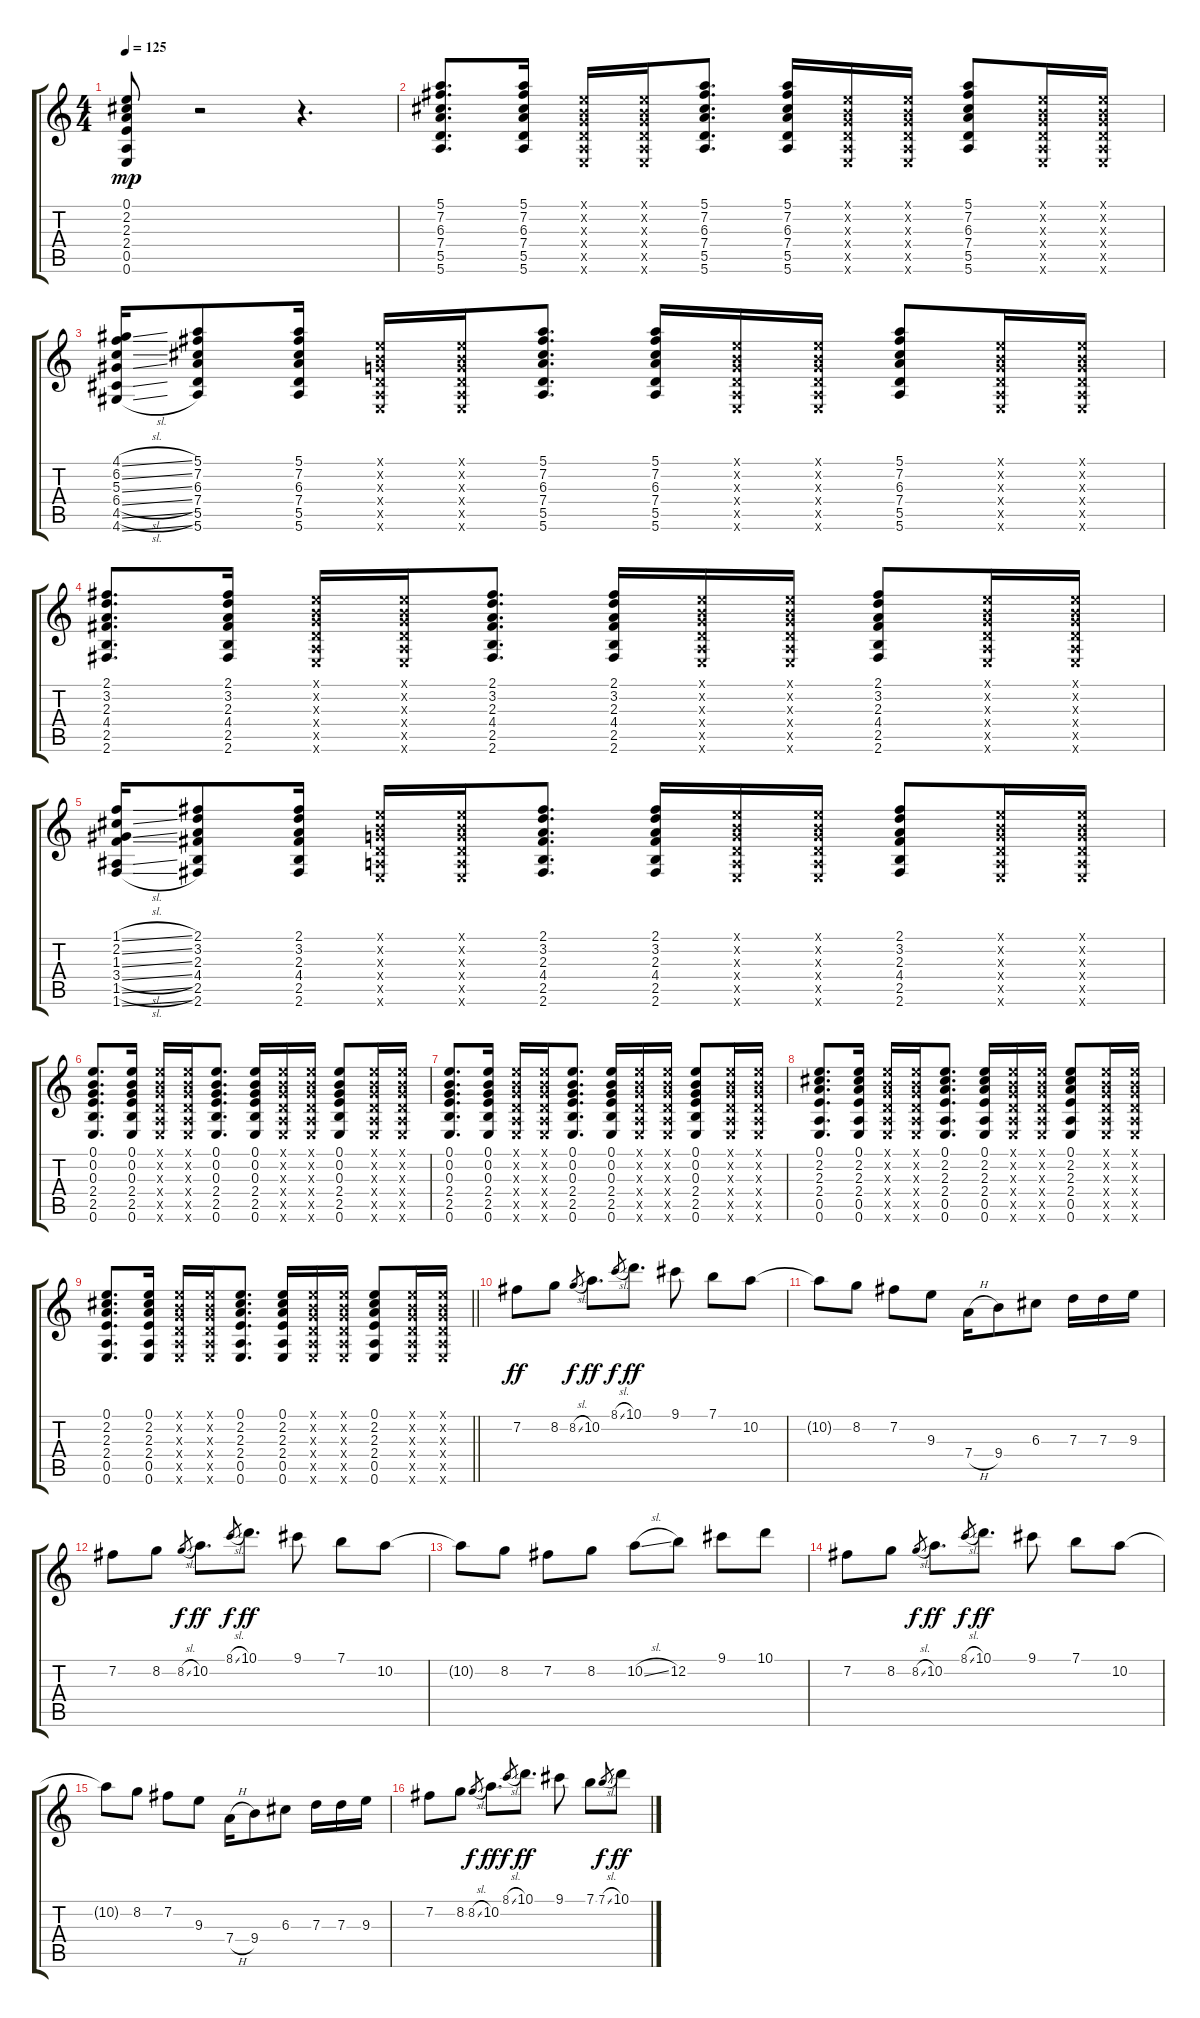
\track "" {instrument acousticguitarsteel}
\staff {score tabs}
\tuning (E4 B3 G3 D3 A2 E2) {hide}
\ts (4 4)
\tempo 125
\clef g2
\ks c
(0.1 2.2 2.3 2.4 0.5 0.6).8{dy mp} r.2 r.4{d} |
(5.1 7.2 6.3 7.4 5.5 5.6).8{d} (5.1 7.2 6.3 7.4 5.5 5.6).16 (0.1{x} 0.2{x} 0.3{x} 0.4{x} 0.5{x} 0.6{x}).16 (0.1{x} 0.2{x} 0.3{x} 0.4{x} 0.5{x} 0.6{x}).16 (5.1 7.2 6.3 7.4 5.5 5.6).8{d} (5.1 7.2 6.3 7.4 5.5 5.6).16 (0.1{x} 0.2{x} 0.3{x} 0.4{x} 0.5{x} 0.6{x}).16 (0.1{x} 0.2{x} 0.3{x} 0.4{x} 0.5{x} 0.6{x}).16 (5.1 7.2 6.3 7.4 5.5 5.6).8 (0.1{x} 0.2{x} 0.3{x} 0.4{x} 0.5{x} 0.6{x}).16 (0.1{x} 0.2{x} 0.3{x} 0.4{x} 0.5{x} 0.6{x}).16 |
(4.1{sl} 6.2{sl} 5.3{sl} 6.4{sl} 4.5{sl} 4.6{sl}).16 (5.1 7.2 6.3 7.4 5.5 5.6).8 (5.1 7.2 6.3 7.4 5.5 5.6).16 (0.1{x} 0.2{x} 0.3{x} 0.4{x} 0.5{x} 0.6{x}).16 (0.1{x} 0.2{x} 0.3{x} 0.4{x} 0.5{x} 0.6{x}).16 (5.1 7.2 6.3 7.4 5.5 5.6).8{d} (5.1 7.2 6.3 7.4 5.5 5.6).16 (0.1{x} 0.2{x} 0.3{x} 0.4{x} 0.5{x} 0.6{x}).16 (0.1{x} 0.2{x} 0.3{x} 0.4{x} 0.5{x} 0.6{x}).16 (5.1 7.2 6.3 7.4 5.5 5.6).8 (0.1{x} 0.2{x} 0.3{x} 0.4{x} 0.5{x} 0.6{x}).16 (0.1{x} 0.2{x} 0.3{x} 0.4{x} 0.5{x} 0.6{x}).16 |
(2.1 3.2 2.3 4.4 2.5 2.6).8{d} (2.1 3.2 2.3 4.4 2.5 2.6).16 (0.1{x} 0.2{x} 0.3{x} 0.4{x} 0.5{x} 0.6{x}).16 (0.1{x} 0.2{x} 0.3{x} 0.4{x} 0.5{x} 0.6{x}).16 (2.1 3.2 2.3 4.4 2.5 2.6).8{d} (2.1 3.2 2.3 4.4 2.5 2.6).16 (0.1{x} 0.2{x} 0.3{x} 0.4{x} 0.5{x} 0.6{x}).16 (0.1{x} 0.2{x} 0.3{x} 0.4{x} 0.5{x} 0.6{x}).16 (2.1 3.2 2.3 4.4 2.5 2.6).8 (0.1{x} 0.2{x} 0.3{x} 0.4{x} 0.5{x} 0.6{x}).16 (0.1{x} 0.2{x} 0.3{x} 0.4{x} 0.5{x} 0.6{x}).16 |
(1.1{sl} 2.2{sl} 1.3{sl} 3.4{sl} 1.5{sl} 1.6{sl}).16 (2.1 3.2 2.3 4.4 2.5 2.6).8 (2.1 3.2 2.3 4.4 2.5 2.6).16 (0.1{x} 0.2{x} 0.3{x} 0.4{x} 0.5{x} 0.6{x}).16 (0.1{x} 0.2{x} 0.3{x} 0.4{x} 0.5{x} 0.6{x}).16 (2.1 3.2 2.3 4.4 2.5 2.6).8{d} (2.1 3.2 2.3 4.4 2.5 2.6).16 (0.1{x} 0.2{x} 0.3{x} 0.4{x} 0.5{x} 0.6{x}).16 (0.1{x} 0.2{x} 0.3{x} 0.4{x} 0.5{x} 0.6{x}).16 (2.1 3.2 2.3 4.4 2.5 2.6).8 (0.1{x} 0.2{x} 0.3{x} 0.4{x} 0.5{x} 0.6{x}).16 (0.1{x} 0.2{x} 0.3{x} 0.4{x} 0.5{x} 0.6{x}).16 |
(0.1 0.2 0.3 2.4 2.5 0.6).8{d} (0.1 0.2 0.3 2.4 2.5 0.6).16 (0.1{x} 0.2{x} 0.3{x} 0.4{x} 0.5{x} 0.6{x}).16 (0.1{x} 0.2{x} 0.3{x} 0.4{x} 0.5{x} 0.6{x}).16 (0.1 0.2 0.3 2.4 2.5 0.6).8{d} (0.1 0.2 0.3 2.4 2.5 0.6).16 (0.1{x} 0.2{x} 0.3{x} 0.4{x} 0.5{x} 0.6{x}).16 (0.1{x} 0.2{x} 0.3{x} 0.4{x} 0.5{x} 0.6{x}).16 (0.1 0.2 0.3 2.4 2.5 0.6).8 (0.1{x} 0.2{x} 0.3{x} 0.4{x} 0.5{x} 0.6{x}).16 (0.1{x} 0.2{x} 0.3{x} 0.4{x} 0.5{x} 0.6{x}).16 |
(0.1 0.2 0.3 2.4 2.5 0.6).8{d} (0.1 0.2 0.3 2.4 2.5 0.6).16 (0.1{x} 0.2{x} 0.3{x} 0.4{x} 0.5{x} 0.6{x}).16 (0.1{x} 0.2{x} 0.3{x} 0.4{x} 0.5{x} 0.6{x}).16 (0.1 0.2 0.3 2.4 2.5 0.6).8{d} (0.1 0.2 0.3 2.4 2.5 0.6).16 (0.1{x} 0.2{x} 0.3{x} 0.4{x} 0.5{x} 0.6{x}).16 (0.1{x} 0.2{x} 0.3{x} 0.4{x} 0.5{x} 0.6{x}).16 (0.1 0.2 0.3 2.4 2.5 0.6).8 (0.1{x} 0.2{x} 0.3{x} 0.4{x} 0.5{x} 0.6{x}).16 (0.1{x} 0.2{x} 0.3{x} 0.4{x} 0.5{x} 0.6{x}).16 |
(0.1 2.2 2.3 2.4 0.5 0.6).8{d} (0.1 2.2 2.3 2.4 0.5 0.6).16 (0.1{x} 0.2{x} 0.3{x} 0.4{x} 0.5{x} 0.6{x}).16 (0.1{x} 0.2{x} 0.3{x} 0.4{x} 0.5{x} 0.6{x}).16 (0.1 2.2 2.3 2.4 0.5 0.6).8{d} (0.1 2.2 2.3 2.4 0.5 0.6).16 (0.1{x} 0.2{x} 0.3{x} 0.4{x} 0.5{x} 0.6{x}).16 (0.1{x} 0.2{x} 0.3{x} 0.4{x} 0.5{x} 0.6{x}).16 (0.1 2.2 2.3 2.4 0.5 0.6).8 (0.1{x} 0.2{x} 0.3{x} 0.4{x} 0.5{x} 0.6{x}).16 (0.1{x} 0.2{x} 0.3{x} 0.4{x} 0.5{x} 0.6{x}).16 |
\barLineRight lightlight
(0.1 2.2 2.3 2.4 0.5 0.6).8{d} (0.1 2.2 2.3 2.4 0.5 0.6).16 (0.1{x} 0.2{x} 0.3{x} 0.4{x} 0.5{x} 0.6{x}).16 (0.1{x} 0.2{x} 0.3{x} 0.4{x} 0.5{x} 0.6{x}).16 (0.1 2.2 2.3 2.4 0.5 0.6).8{d} (0.1 2.2 2.3 2.4 0.5 0.6).16 (0.1{x} 0.2{x} 0.3{x} 0.4{x} 0.5{x} 0.6{x}).16 (0.1{x} 0.2{x} 0.3{x} 0.4{x} 0.5{x} 0.6{x}).16 (0.1 2.2 2.3 2.4 0.5 0.6).8 (0.1{x} 0.2{x} 0.3{x} 0.4{x} 0.5{x} 0.6{x}).16 (0.1{x} 0.2{x} 0.3{x} 0.4{x} 0.5{x} 0.6{x}).16 |
7.2.8{dy ff} 8.2.8 8.2{sl}.8{gr dy f} 10.2.8{d dy ff} 8.1{sl}.8{gr dy f} 10.1.8{d dy ff} 9.1.8 7.1.8 10.2.8 |
10.2{t}.8 8.2.8 7.2.8 9.3.8 7.4{h}.16 9.4.8 6.3.8 7.3.16 7.3.16 9.3.16 |
7.2.8 8.2.8 8.2{sl}.8{gr dy f} 10.2.8{d dy ff} 8.1{sl}.8{gr dy f} 10.1.8{d dy ff} 9.1.8 7.1.8 10.2.8 |
10.2{t}.8 8.2.8 7.2.8 8.2.8 10.2{sl}.8 12.2.8 9.1.8 10.1.8 |
7.2.8 8.2.8 8.2{sl}.8{gr dy f} 10.2.8{d dy ff} 8.1{sl}.8{gr dy f} 10.1.8{d dy ff} 9.1.8 7.1.8 10.2.8 |
10.2{t}.8 8.2.8 7.2.8 9.3.8 7.4{h}.16 9.4.8 6.3.8 7.3.16 7.3.16 9.3.16 |
7.2.8 8.2.8 8.2{sl}.8{gr dy f} 10.2.8{d dy ff} 8.1{sl}.8{gr dy f} 10.1.8{d dy ff} 9.1.8 7.1.8 7.1{sl}.8{gr dy f} 10.1.8{dy ff}
